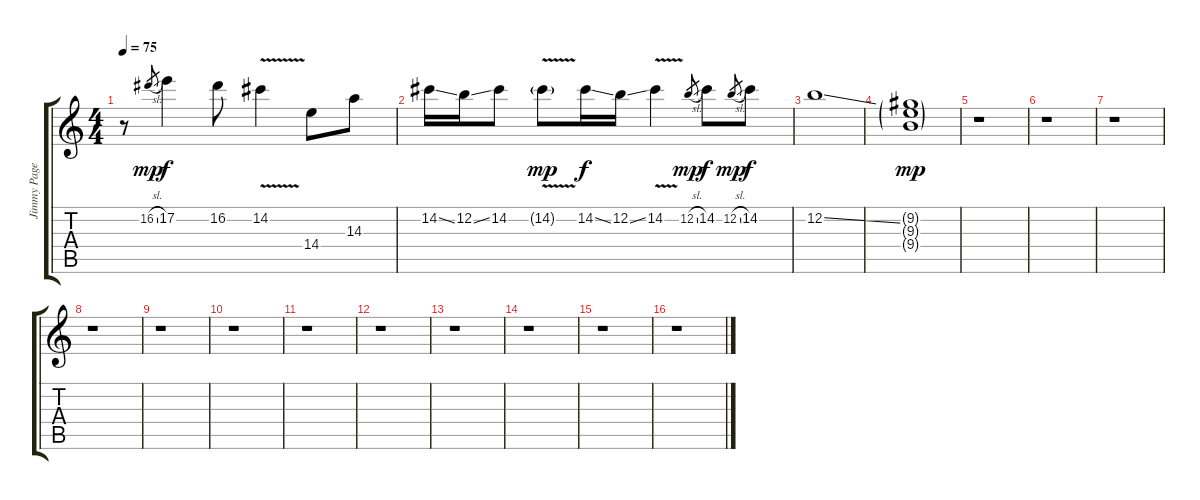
\track ("Jimmy Page (Distorted Electric Guitar 2)" "Jimmy Page") {instrument distortionguitar}
\staff {score tabs}
\tuning (E4 B3 G3 D3 A2 E2) {hide}
\ts (4 4)
\tempo 75
\clef g2
\ks c
r.8{dy mp} 16.2{sl}.8{gr} 17.2.4{dy f} 16.2.8 14.2{v}.4 14.4.8 14.3.8 |
14.2{ss}.16 12.2{ss}.16 14.2.8 14.2{v g}.8{dy mp} 14.2{ss}.16{dy f} 12.2{ss}.16 14.2{v}.4 12.2{sl}.8{gr dy mp} 14.2.8{dy f} 12.2{sl}.8{gr dy mp} 14.2.8{dy f} |
12.2{ss}.1 |
(9.2{g} 9.3{g} 9.4{g}).1{dy mp} |
r.1 |
r.1 |
r.1 |
r.1 |
r.1 |
r.1 |
r.1 |
r.1 |
r.1 |
r.1 |
r.1 |
r.1
